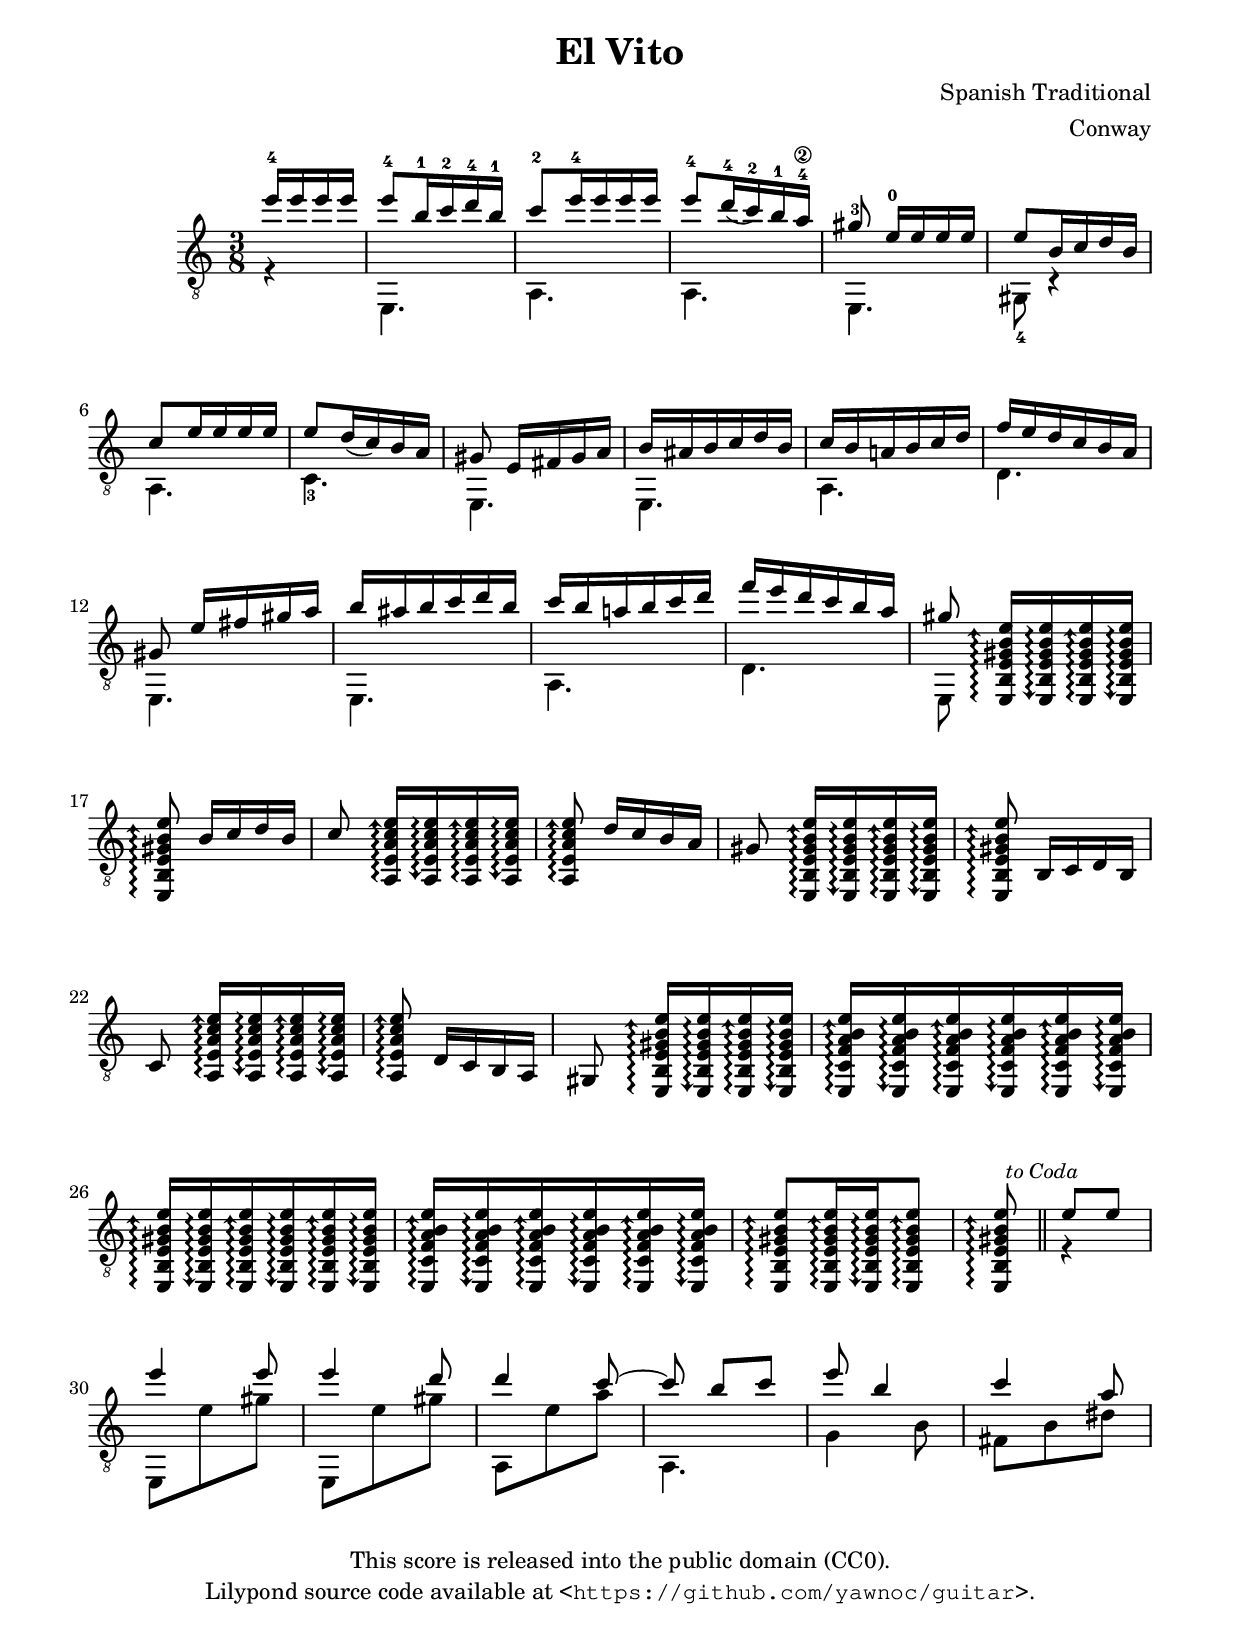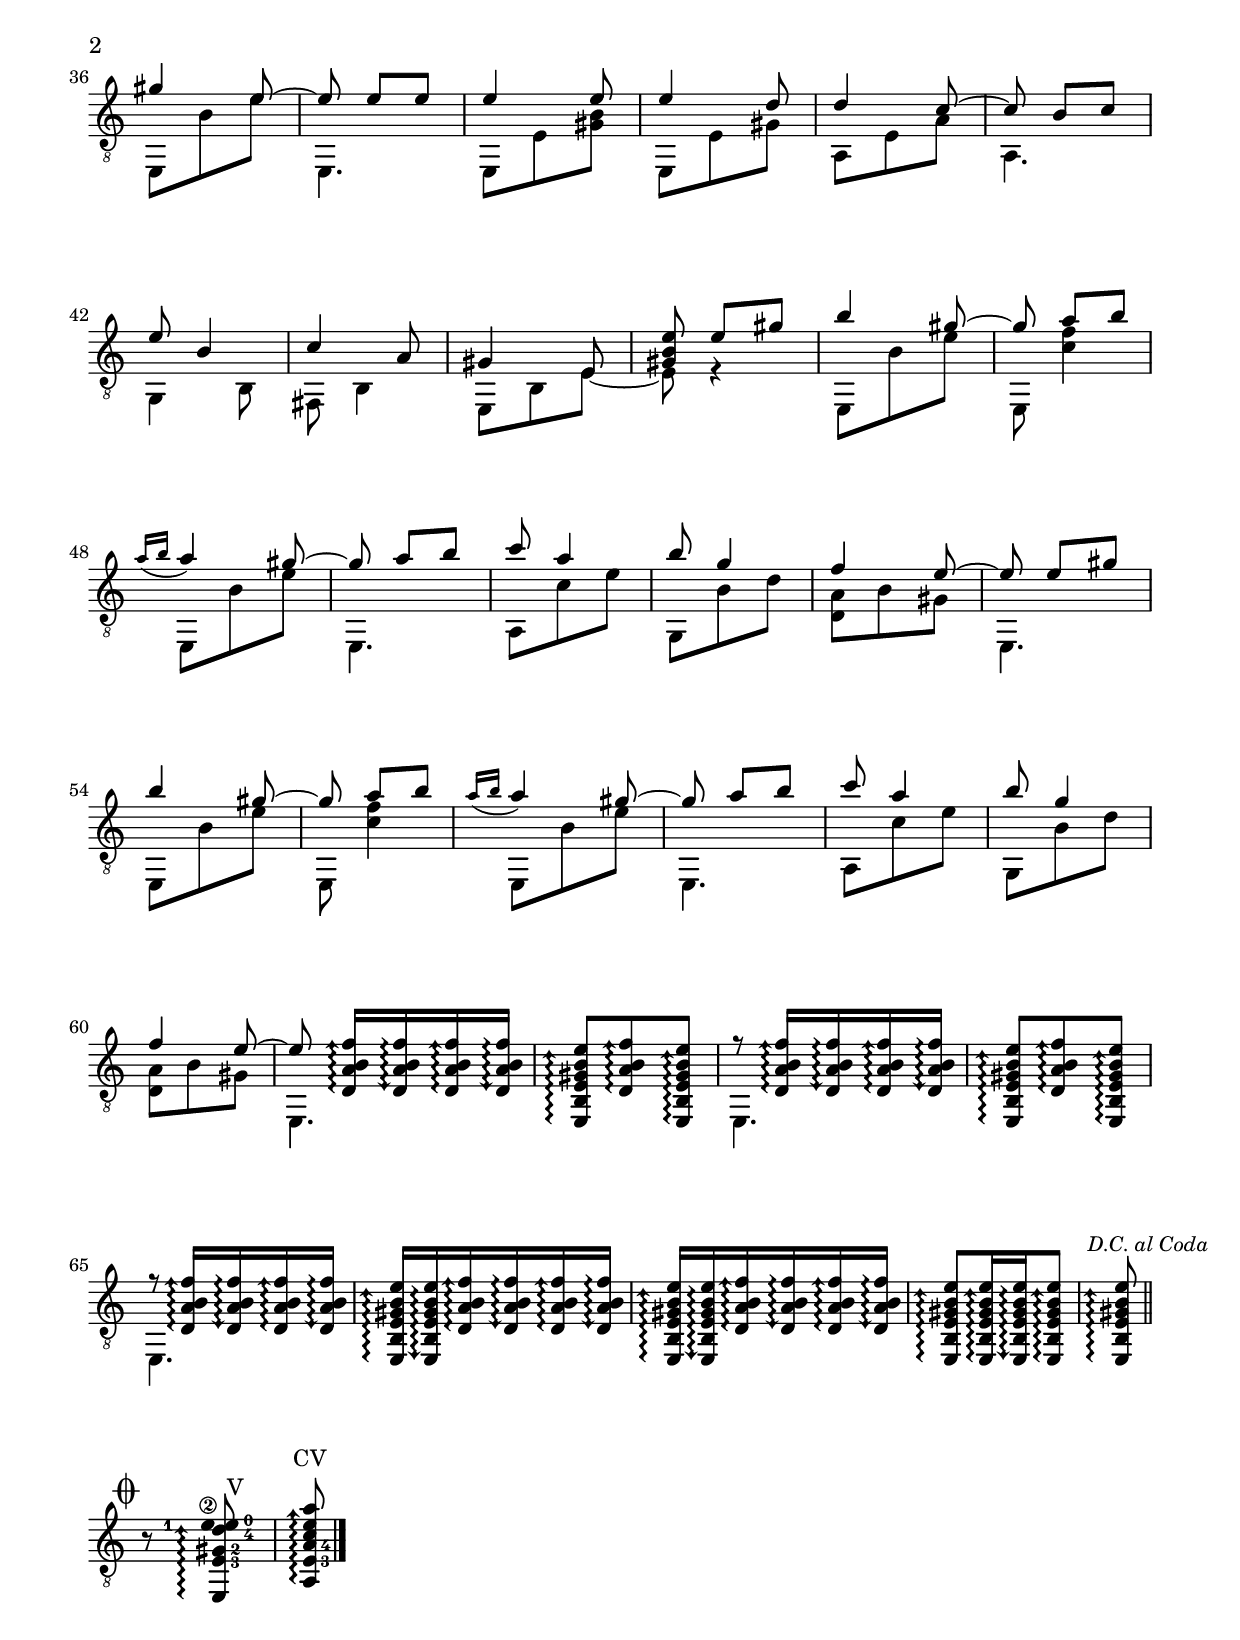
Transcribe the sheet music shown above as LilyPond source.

\version "2.18.2"


%%%%%%%%%%%%%%%%%%%%%%%%%%%%%%%%%%%%%%%%%%%%%%%%%%%%%%%%%%%%%%%%
% General
%%%%%%%%%%%%%%%%%%%%%%%%%%%%%%%%%%%%%%%%%%%%%%%%%%%%%%%%%%%%%%%%

\paper {
  top-margin = 1.5\cm
  left-margin = 1.5\cm
  right-margin = 1.5\cm
  bottom-margin = 1.5\cm
  ragged-last-bottom = ##f
  footnote-separator-markup = \markup { \vspace #1.5 }
}

globalSettings = {
  \accidentalStyle modern
  \compressFullBarRests
  \mergeDifferentlyHeadedOn
  \mergeDifferentlyDottedOn
  \numericTimeSignature
  \pointAndClickOff
  \override TextScript.extra-offset = #'(0 . 0.7)
  \override Score.FootnoteItem.annotation-line = ##f
}

origin-url = "https://github.com/yawnoc/guitar"

\header {
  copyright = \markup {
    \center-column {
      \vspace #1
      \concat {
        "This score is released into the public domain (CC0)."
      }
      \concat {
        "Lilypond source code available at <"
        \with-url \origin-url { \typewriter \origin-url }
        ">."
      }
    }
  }
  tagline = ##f
}

triplet = #(define-music-function
  (parser location music) (ly:music?)
  #{
    \tuplet 3/2 { $music }
  #}
)

tripletDuple = #(define-music-function
  (parser location music) (ly:music?)
  #{
    \tuplet 6/4 { $music }
  #}
)

overrideBeamedStemLengths = #(define-scheme-function
  (parser location lengths) (list?)
  #{
    \override Stem.details.beamed-lengths = $lengths
  #}
)
revertBeamedStemLengths = { \revert Stem.details.beamed-lengths }

overrideBeamVerticalPositions = #(define-scheme-function
  (parser location positions) (pair?)
  #{
    \override Beam.positions = $positions
  #}
)

%%%%%%%%%%%%%%%%%%%%%%%%%%%%%%%%%%%%%%%%%%%%%%%%%%%%%%%%%%%%%%%%
% Semantic bar lines
%%%%%%%%%%%%%%%%%%%%%%%%%%%%%%%%%%%%%%%%%%%%%%%%%%%%%%%%%%%%%%%%

barLineGoto = { \bar "||" }
barLineKeyChange = { \bar "||" }
barLineEnd = { \bar "|." }

%%%%%%%%%%%%%%%%%%%%%%%%%%%%%%%%%%%%%%%%%%%%%%%%%%%%%%%%%%%%%%%%
% Guitar notation
%%%%%%%%%%%%%%%%%%%%%%%%%%%%%%%%%%%%%%%%%%%%%%%%%%%%%%%%%%%%%%%%

stringNumbersAbove = { \set stringNumberOrientations = #'(up) }
stringNumbersBelow = { \set stringNumberOrientations = #'(down) }

fingeringAbove = { \set fingeringOrientations = #'(up) }
fingeringBelow = { \set fingeringOrientations = #'(down) }
fingeringAleft = { \set fingeringOrientations = #'(left) }
fingeringAright = { \set fingeringOrientations = #'(right) }

startGraceMusic = {
  <>(
  \override Fingering.font-size = -6
}
stopGraceMusic = {
  \revert Fingering.font-size
  <>)
}

overrideHorizontalShift = #(define-scheme-function
  (parser location distance) (number?)
  #{
    \override NoteColumn.force-hshift = $distance
  #}
)
revertHorizontalShift = { \revert NoteColumn.force-hshift }

barreSpan = #(define-music-function
  (parser location label offsetPair music)
  (string? (pair? (cons 0 0)) ly:music?)
  (let
    (
      (elements (extract-named-music music '(NoteEvent EventChord)))
    )
    (if
      (pair? elements)
      (let
        (
          (first-element (first elements))
          (last-element (last elements))
        )
        (set!
          (ly:music-property first-element 'articulations)
          (cons
            (make-music 'TextSpanEvent 'span-direction -1)
            (ly:music-property first-element 'articulations)
          )
        )
        (set!
          (ly:music-property last-element 'articulations)
          (cons
            (make-music 'TextSpanEvent 'span-direction 1)
            (ly:music-property last-element 'articulations)
          )
        )
      )
    )
  )
  #{
    \once \override TextSpanner.font-shape = #'upright
    \once \override TextSpanner.style = #'line
    \once \override TextSpanner.extra-offset = #offsetPair
    \once \override TextSpanner.bound-details = #`(
      (left
        (text . ,#{ \markup { \raise #-0.7 { #label \hspace #0.7 }} #})
        (Y . 0)
        (padding . -0.8)
        (attach-dir . -2)
      )
      (right
        (text . ,#{ \markup { \draw-line #'(0 . -1.3) } #}) ;; draw hook
        (Y . 0)
        (padding . -0.5)
        (attach-dir . 2)
      )
    )
    \once \override TextSpanner #'after-line-breaking = #(lambda (grob)
      (let*
        (
          (originalGrob (ly:grob-original grob))
          (splitGrobs (ly:spanner-broken-into originalGrob))
        )
        (if
          (and
            (>= (length splitGrobs) 2)
            (not (eq? (car (last-pair splitGrobs)) grob))
          )
          (begin
            (ly:grob-set-nested-property! grob
              '(bound-details right text)
              #{ \markup { \draw-line #'(0 . 0) } #} ;; suppress draw hook
            )
            (ly:grob-set-property! grob
              'extra-offset
              (cons
                (car offsetPair)
                (+ (cdr offsetPair) 0.7) ;; correction for suppressed hook
              )
            )
            (ly:grob-set-nested-property! grob
              '(bound-details right padding)
              #'-3 ;; increase spanner length
            )
          )
        )
      )
    )
    $music
  #}
)

barre = #(define-scheme-function
  (parser location label) (string?)
  #{
    \markup {
      \center-align {
        \hspace #0.7
        $label
      }
    }
  #}
)

nudgeNextBarre = #(define-scheme-function
  (parser location distance) (number?)
  #{
    \once \override TextScript.X-offset = $distance
  #}
)

position = #(define-scheme-function
  (parser location label) (string?)
  #{
    \markup {
      \center-align {
        \hspace #0.5
        $label
      }
    }
  #}
)

#(define-markup-command
  (markupString layout properties stringNumber) (markup?)
  (interpret-markup layout properties
    #{
      \markup \circle { \bold #stringNumber }
    #}
  )
)

#(define-markup-command
  (resonatesOn layout properties note stringNumber) (markup? markup?)
  (interpret-markup layout properties
    #{
      \markup { #note "resonates on" \markupString #stringNumber }
    #}
  )
)

%%%%%%%%%%%%%%%%%%%%%%%%%%%%%%%%%%%%%%%%%%%%%%%%%%%%%%%%%%%%%%%%
% Goto statements
%%%%%%%%%%%%%%%%%%%%%%%%%%%%%%%%%%%%%%%%%%%%%%%%%%%%%%%%%%%%%%%%

overrideGotoVisibility = {
  \once \override Score.RehearsalMark #'break-visibility = #'#(#t #t #f)
}

makeGotoMark = #(define-scheme-function
  (parser location label) (string?)
  #{
    \mark \markup { \small \italic $label }
  #}
)

simultaneousMarkSeparator = {
  \cadenzaOn
    s1073741824 % stupid, but works
  \cadenzaOff
}

coda = {
  \overrideGotoVisibility
  \mark \markup { \musicglyph #"scripts.coda" }
}

fine = {
  \overrideGotoVisibility
  \makeGotoMark Fine
}

dcAlCoda = {
  \overrideGotoVisibility
  \makeGotoMark "D.C. al Coda"
}

dcAlFine = {
  \overrideGotoVisibility
  \makeGotoMark "D.C. al Fine"
}

toCoda = {
  \overrideGotoVisibility
  \makeGotoMark "to Coda"
}



\header {
  title = "El Vito"
  composer = "Spanish Traditional"
  arranger = "Conway"
}


\paper {
  systems-per-page = 7
  ragged-last = ##t
}


initialSignatures = {
  \clef "treble_8"
  \key a \minor
  \time 3/8
}


highVoiceMusic = {
  
  \globalSettings
  
  % Main theme high
  \partial 4
  \relative c'' {
    \fingeringAbove
    <e-4>16 e e e |
    <e-4>8 <b-1>16 <c-2> <d-4> <b-1> |
    <c-2>8 <e-4>16 e e e |
    <e-4>8 <d-4>16_( <c-2>) <b-1> <a-4 \2> |
    <gis-3>8
  }
  
  % Main theme low
  \barNumberCheck #4
  \relative c' {
    <e-0>16[ e e e] |
    e8 b16 c d b |
    c8 e16 e e e |
    e8 d16_( c) b a |
    gis8
  }
  
  % Scale run low
  \barNumberCheck #8
  \relative c {
    e16[ fis gis a] |
    b ais b c d b |
    c b a b c d |
    f e d c b a |
    gis8
  }
  
  % Scale run high
  \barNumberCheck #12
  \relative c' {
    e16[ fis gis a] |
    b ais b c d b |
    c b a b c d |
    f e d c b a |
    gis8
  }
  
  % Strummed main theme high
  \barNumberCheck #16
  \relative c' {
    \arpeggioArrowUp
    <e b gis e b e,>16[ \arpeggio
      \arpeggioArrowDown
      <e b gis e b e,> \arpeggio
      \arpeggioArrowUp
      <e b gis e b e,> \arpeggio
      \arpeggioArrowDown
      <e b gis e b e,>] \arpeggio|
      \arpeggioArrowUp
    <e b gis e b e,>8 \arpeggio b16[ c d b] |
    c8
      \arpeggioArrowUp
      <e c a e a,>16[ \arpeggio
      \arpeggioArrowDown
      <e c a e a,> \arpeggio
      \arpeggioArrowUp
      <e c a e a,> \arpeggio
      \arpeggioArrowDown
      <e c a e a,>] \arpeggio
    \arpeggioArrowUp
    <e c a e a,>8 \arpeggio d16[ c b a] |
    gis8
  }
  
  % Strummed main theme low
  \barNumberCheck #20
  \relative c' {
    \arpeggioArrowUp
    <e b gis e b e,>16[ \arpeggio
      \arpeggioArrowDown
      <e b gis e b e,> \arpeggio
      \arpeggioArrowUp
      <e b gis e b e,> \arpeggio
      \arpeggioArrowDown
      <e b gis e b e,>] \arpeggio |
    \arpeggioArrowUp
    <e b gis e b e,>8 \arpeggio b,16[ c d b] |
    c8
      \arpeggioArrowUp
      <e' c a e a,>16[ \arpeggio
      \arpeggioArrowDown
      <e c a e a,> \arpeggio
      \arpeggioArrowUp
      <e c a e a,> \arpeggio
      \arpeggioArrowDown
      <e c a e a,>] \arpeggio
    \arpeggioArrowUp
    <e c a e a,>8 \arpeggio d,16[ c b a] |
    gis8
  }
  
  % Strummed interlude
  \barNumberCheck #24
  \relative c' {
    \arpeggioArrowUp
    <e b gis e b e,>16[ \arpeggio
      \arpeggioArrowDown
      <e b gis e b e,> \arpeggio
      \arpeggioArrowUp
      <e b gis e b e,> \arpeggio
      \arpeggioArrowDown
      <e b gis e b e,>] \arpeggio |
    \arpeggioArrowUp
    <e b a f c e,> \arpeggio
      \arpeggioArrowDown
      <e b a f c e,> \arpeggio
      \arpeggioArrowUp
      <e b a f c e,> \arpeggio
      \arpeggioArrowDown
      <e b a f c e,> \arpeggio
      \arpeggioArrowUp
      <e b a f c e,> \arpeggio
      \arpeggioArrowDown
      <e b a f c e,> \arpeggio |
    \arpeggioArrowUp
    <e b gis e b e,> \arpeggio
      \arpeggioArrowDown
      <e b gis e b e,> \arpeggio
      \arpeggioArrowUp
      <e b gis e b e,> \arpeggio
      \arpeggioArrowDown
      <e b gis e b e,> \arpeggio
      \arpeggioArrowUp
      <e b gis e b e,> \arpeggio
      \arpeggioArrowDown
      <e b gis e b e,> \arpeggio |
    \arpeggioArrowUp
    <e b a f c e,> \arpeggio
      \arpeggioArrowDown
      <e b a f c e,> \arpeggio
      \arpeggioArrowUp
      <e b a f c e,> \arpeggio
      \arpeggioArrowDown
      <e b a f c e,> \arpeggio
      \arpeggioArrowUp
      <e b a f c e,> \arpeggio
      \arpeggioArrowDown
      <e b a f c e,> \arpeggio |
    \arpeggioArrowUp
    <e b gis e b e,>8 \arpeggio
      <e b gis e b e,>16 \arpeggio
      \arpeggioArrowDown
      <e b gis e b e,> \arpeggio
      \arpeggioArrowUp
      <e b gis e b e,>8 \arpeggio |
    <e b gis e b e,>8 \arpeggio
      \bar "||" \toCoda
  }
  
  % Lyrical theme high
  \barNumberCheck #29
  \relative c' {
    e8 e |
    e'4 e8 |
    e4 d8 |
    d4 c8~ |
    c b[ c] |
    e b4 |
    c4 a8 |
    gis4 e8~ |
    e
  }
  
  % Lyrical theme low
  \barNumberCheck #37
  \relative c' {
    e8[ e] |
    e4 e8 |
    e4 d8 |
    d4 c8~ |
    c b[ c] |
    e b4 |
    c4 a8 |
    gis4 e8 |
    <gis b e>
  }
  
  % Bull-fighting theme
  \barNumberCheck 45
  \relative c' {
    e8[ gis] |
    b4 gis8~ |
    gis8 a[ b] |
    \grace { a16_( b } a4) gis8~ |
    gis8 a[ b] |
    c8 a4 |
    b8 g4 |
    f4 e8~ |
    e8
  }
  
  % Bull-fighting theme again
  \barNumberCheck 53
  \relative c' {
    e8[ gis] |
    b4 gis8~ |
    gis8 a[ b] |
    \grace { a16_( b } a4) gis8~ |
    gis8 a[ b] |
    c8 a4 |
    b8 g4 |
    f4 e8~ |
    e8
  }
  
  % Returning strummed interlude
  \barNumberCheck 61
  \relative c' {
    \arpeggioArrowUp
    <f b, a d,>16[ \arpeggio
      \arpeggioArrowDown
      <f b, a d,> \arpeggio
      \arpeggioArrowUp
      <f b, a d,> \arpeggio
      \arpeggioArrowDown
      <f b, a d,>] \arpeggio |
    \arpeggioArrowUp
    <e b gis e b e,>8 \arpeggio
      <f b, a d,> \arpeggio
      <e b gis e b e,> \arpeggio |
    r8
    \arpeggioArrowUp
      <f b, a d,>16 \arpeggio
      \arpeggioArrowDown
      <f b, a d,> \arpeggio
      \arpeggioArrowUp
      <f b, a d,> \arpeggio
      \arpeggioArrowDown
      <f b, a d,> \arpeggio |
    \arpeggioArrowUp
    <e b gis e b e,>8 \arpeggio
      <f b, a d,> \arpeggio
      <e b gis e b e,> \arpeggio |
    r8
    \arpeggioArrowUp
      <f b, a d,>16 \arpeggio
      \arpeggioArrowDown
      <f b, a d,> \arpeggio
      \arpeggioArrowUp
      <f b, a d,> \arpeggio
      \arpeggioArrowDown
      <f b, a d,> \arpeggio |
    \arpeggioArrowUp
    <e b gis e b e,>16 \arpeggio
      \arpeggioArrowDown
      <e b gis e b e,> \arpeggio
      \arpeggioArrowUp
      <f b, a d,> \arpeggio
      \arpeggioArrowDown
      <f b, a d,> \arpeggio
      \arpeggioArrowUp
      <f b, a d,> \arpeggio
      \arpeggioArrowDown
      <f b, a d,> \arpeggio |
    \arpeggioArrowUp
    <e b gis e b e,>16 \arpeggio
      \arpeggioArrowDown
      <e b gis e b e,> \arpeggio
      \arpeggioArrowUp
      <f b, a d,> \arpeggio
      \arpeggioArrowDown
      <f b, a d,> \arpeggio
      \arpeggioArrowUp
      <f b, a d,> \arpeggio
      \arpeggioArrowDown
      <f b, a d,> \arpeggio |
    \arpeggioArrowUp
    <e b gis e b e,>8 \arpeggio
      <e b gis e b e,>16 \arpeggio
      \arpeggioArrowDown
      <e b gis e b e,> \arpeggio
      \arpeggioArrowUp
      <e b gis e b e,>8 \arpeggio |
    <e b gis e b e,>8 \arpeggio
      \bar "||" \dcAlCoda
  }
  
  % Finishing chords
  \break
  \simultaneousMarkSeparator
  \coda
  \barNumberCheck 69
  \relative c' {
    \arpeggioArrowUp
    \textLengthOn
    b8\rest
      ^\markup \center-align { "     " }
    <<
      \fingeringAright
      \once \override Staff.AccidentalPlacement.right-padding = #-0.8
      \once \override Arpeggio.padding = #1
      \nudgeNextBarre #1.7
      {
        <e,, e'-3 gis!-2 d'-4 e-0> \arpeggio
          ^\position V
          ^\markup \center-align { "            " }
      }
        \\
      \fingeringAleft
      { \once \hide Stem <e''-1 \2> }
    >> |
    <a,, e'-3 a-4 c e a> \arpeggio
      ^\barre CV
      ^\markup \center-align { "       " }
    \textLengthOff
      \bar "|."
  }
  
}


lowVoiceMusic = {
  
  \globalSettings
  
  % Main theme high
  \partial 4
  \relative c, {
    r4 |
    e4. |
    a |
    a |
    e |
  }
  
  % Main theme low
  \barNumberCheck #5
  \relative c {
    \fingeringBelow
    <gis-4>8 r4 |
    a4. |
    <c-3> |
    e, |
  }
  
  % Scale run low
  \barNumberCheck #9
  \relative c, {
    e4. |
    a |
    d |
    e, |
  }
  
  % Scale run high
  \barNumberCheck #13
  \relative c, {
    e4. |
    a |
    d |
    e,8
  }
  
  % Strummed main theme high
  \barNumberCheck #16
  {
    s4 |
    s4. * 3 |
    s8
  }
  
  % Strummed main theme low
  \barNumberCheck #20
  {
    s4 |
    s4. * 3 |
    s8
  }
  
  % Strummed interlude
  \barNumberCheck #24
  {
    s4 |
    s4. * 4 |
    s8
  }
  
  % Lyrical theme high
  \barNumberCheck #29
  \relative c, {
    r4 |
    e8 e'' gis |
    e,, e'' gis |
    a,, e'' a |
    a,,4. |
    g'4 b8 |
    fis b dis |
    e,, b'' e |
    e,,4. |
  }
  
  % Lyrical theme low
  \barNumberCheck #38
  \relative c, {
    e8 e' <gis b> |
    e, e' gis |
    a, e' a |
    a,4. |
    g4 b8 |
    fis8 b4 |
    e,8 b' e~ |
    e
  }
  
  % Bull-fighting theme
  \barNumberCheck 45
  \relative c, {
    r4 |
    e8 b'' e |
    e,, <c'' f>4 |
    e,,8 b'' e |
    e,,4. |
    a8 c' e |
    g,, b' d |
    <a d,> b gis |
    e,4. |
  }
  
  % Bull-fighting theme again
  \barNumberCheck 54
  \relative c, {
    e8 b'' e |
    e,, <c'' f>4 |
    e,,8 b'' e |
    e,,4. |
    a8 c' e |
    g,, b' d |
    <a d,> b gis |
    e,4. |
  }
  
  % Returning strummed interlude
  \barNumberCheck 62
  \relative c, {
    s4. |
    e4. |
    s4. |
    e4. |
    s4. * 3 |
    s8
  }
  
}


allMusic = {
  \initialSignatures
  <<
    << \highVoiceMusic >>
      \\
    << \lowVoiceMusic >>
  >>
}


\score {
  \allMusic
}
